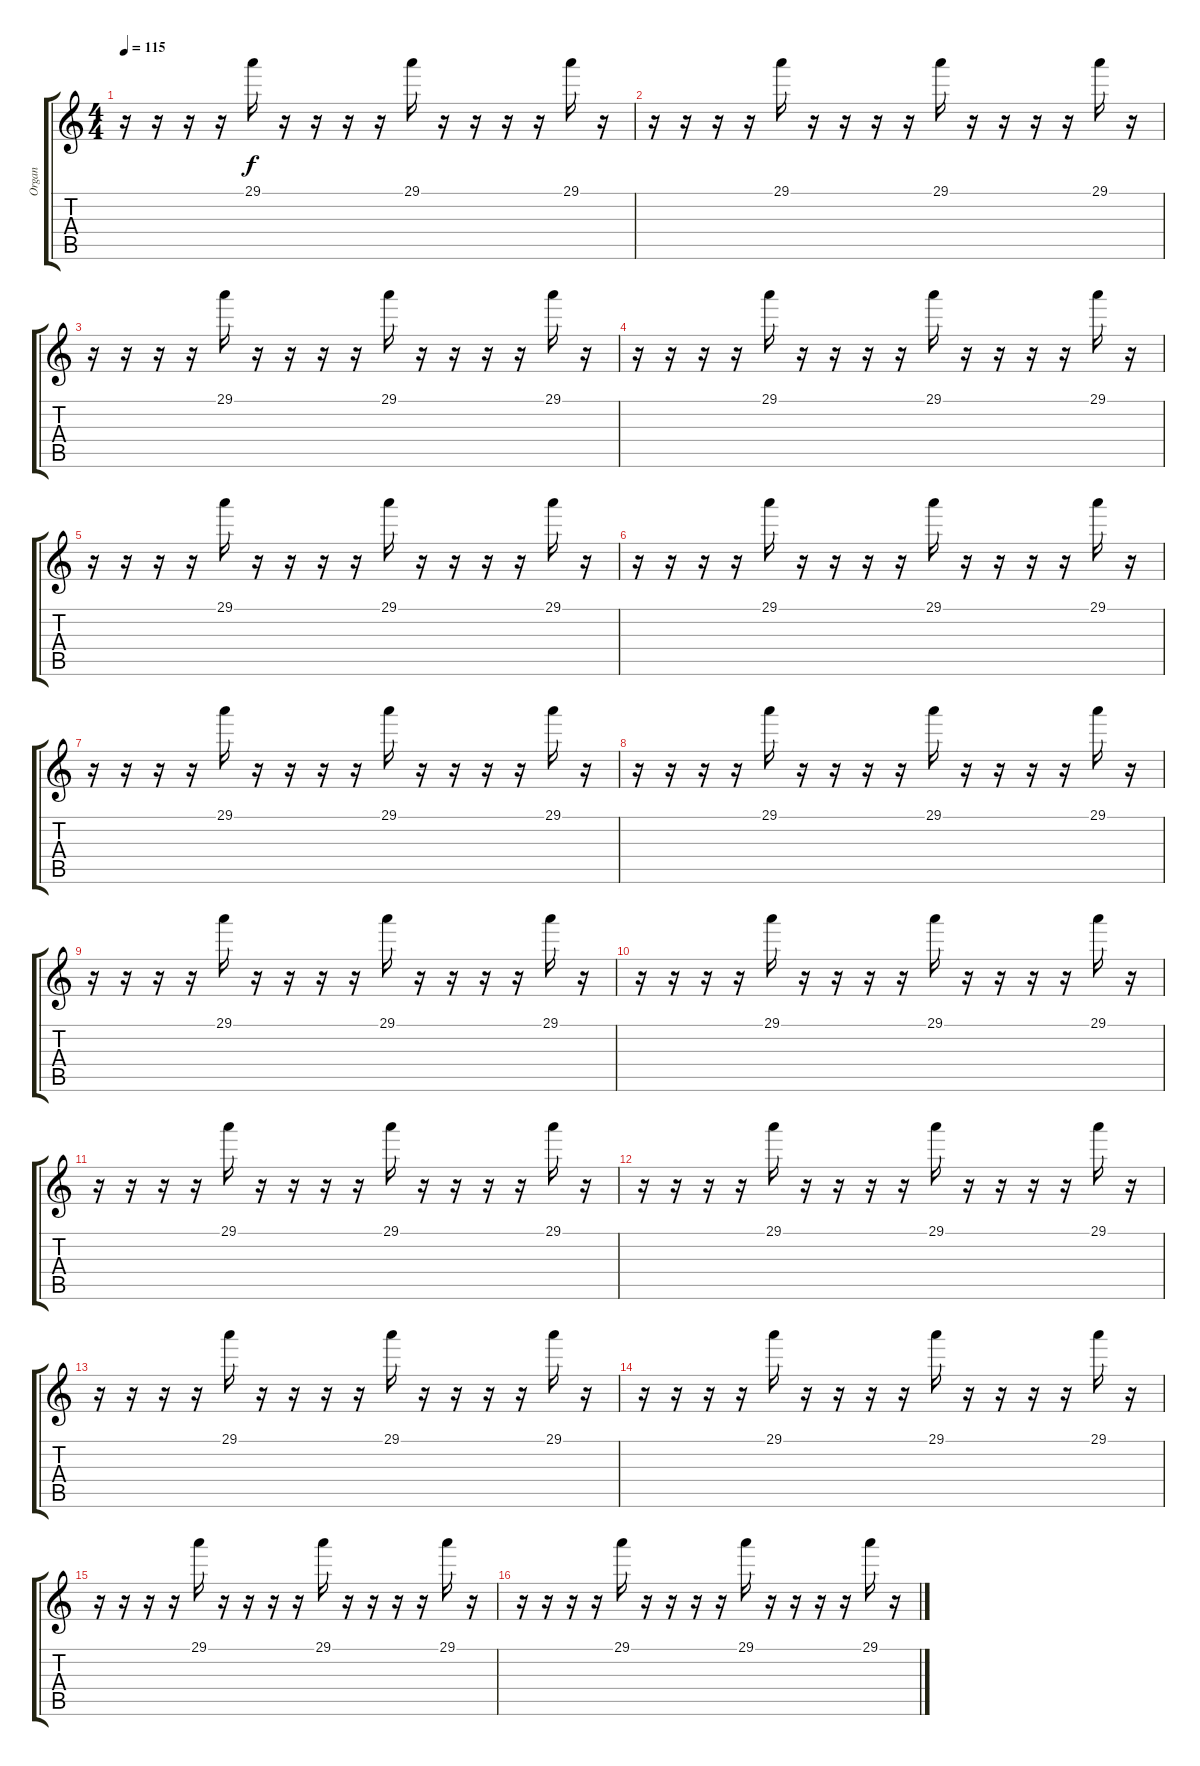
\track ("Organ" "Organ") {instrument lead1square}
\staff {score tabs}
\tuning (E4 B3 G3 D3 A2 E2) {hide}
\ts (4 4)
\tempo 115
\clef g2
\ks c
r.16{dy f} r.16 r.16 r.16 29.1.16 r.16 r.16 r.16 r.16 29.1.16 r.16 r.16 r.16 r.16 29.1.16 r.16 |
r.16 r.16 r.16 r.16 29.1.16 r.16 r.16 r.16 r.16 29.1.16 r.16 r.16 r.16 r.16 29.1.16 r.16 |
r.16 r.16 r.16 r.16 29.1.16 r.16 r.16 r.16 r.16 29.1.16 r.16 r.16 r.16 r.16 29.1.16 r.16 |
r.16 r.16 r.16 r.16 29.1.16 r.16 r.16 r.16 r.16 29.1.16 r.16 r.16 r.16 r.16 29.1.16 r.16 |
r.16 r.16 r.16 r.16 29.1.16 r.16 r.16 r.16 r.16 29.1.16 r.16 r.16 r.16 r.16 29.1.16 r.16 |
r.16 r.16 r.16 r.16 29.1.16 r.16 r.16 r.16 r.16 29.1.16 r.16 r.16 r.16 r.16 29.1.16 r.16 |
r.16 r.16 r.16 r.16 29.1.16 r.16 r.16 r.16 r.16 29.1.16 r.16 r.16 r.16 r.16 29.1.16 r.16 |
r.16 r.16 r.16 r.16 29.1.16 r.16 r.16 r.16 r.16 29.1.16 r.16 r.16 r.16 r.16 29.1.16 r.16 |
r.16 r.16 r.16 r.16 29.1.16 r.16 r.16 r.16 r.16 29.1.16 r.16 r.16 r.16 r.16 29.1.16 r.16 |
r.16 r.16 r.16 r.16 29.1.16 r.16 r.16 r.16 r.16 29.1.16 r.16 r.16 r.16 r.16 29.1.16 r.16 |
r.16 r.16 r.16 r.16 29.1.16 r.16 r.16 r.16 r.16 29.1.16 r.16 r.16 r.16 r.16 29.1.16 r.16 |
r.16 r.16 r.16 r.16 29.1.16 r.16 r.16 r.16 r.16 29.1.16 r.16 r.16 r.16 r.16 29.1.16 r.16 |
r.16 r.16 r.16 r.16 29.1.16 r.16 r.16 r.16 r.16 29.1.16 r.16 r.16 r.16 r.16 29.1.16 r.16 |
r.16 r.16 r.16 r.16 29.1.16 r.16 r.16 r.16 r.16 29.1.16 r.16 r.16 r.16 r.16 29.1.16 r.16 |
r.16 r.16 r.16 r.16 29.1.16 r.16 r.16 r.16 r.16 29.1.16 r.16 r.16 r.16 r.16 29.1.16 r.16 |
r.16 r.16 r.16 r.16 29.1.16 r.16 r.16 r.16 r.16 29.1.16 r.16 r.16 r.16 r.16 29.1.16 r.16
